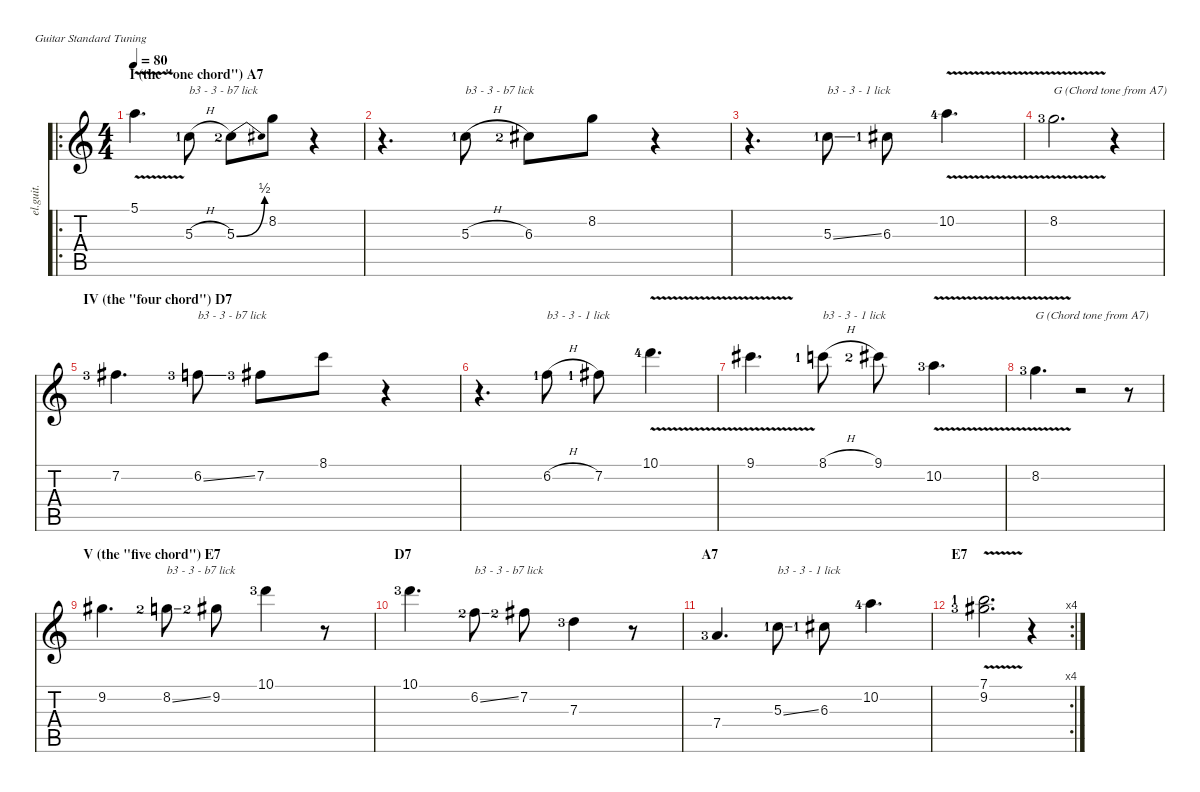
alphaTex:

\defaultSystemsLayout 4
\hideDynamics
\bracketExtendMode nobrackets
\track ("Lead" "el.guit.") {instrument electricguitarclean}
\staff {score tabs}
\tuning (E4 B3 G3 D3 A2 E2)
\ro
\ts (4 4)
\section ("" "I (the \"one chord\") A7")
\tempo 80
\clef g2
\ks c
5.1{v}.4{d dy mf instrument electricguitarclean} 5.3{h lf 2}.8{txt "b3 - 3 - b7 lick"} 5.3{be (bend 0 0 15 2) lf 3}.8 8.2.8 r.4 |
r.4{d} 5.3{h lf 2}.8{txt "b3 - 3 - b7 lick"} 6.3{lf 3 acc #}.8 8.2.8 r.4 |
r.4{d} 5.3{ss lf 2}.8{txt "b3 - 3 - 1 lick"} 6.3{lf 2 acc #}.8 10.2{v lf 5}.4{d} |
8.2{v lf 4}.2{d txt "G (Chord tone from A7)"} r.4 |
\section ("" "IV (the \"four chord\") D7")
7.2{lf 4 acc #}.4{d} 6.2{ss lf 4}.8{txt "b3 - 3 - b7 lick"} 7.2{lf 4 acc #}.8 8.1.8 r.4 |
r.4{d} 6.2{h lf 2}.8{txt "b3 - 3 - 1 lick"} 7.2{lf 2 acc #}.8 10.1{v lf 5}.4{d} |
9.1{v acc #}.4{d} 8.1{h lf 2}.8{txt "b3 - 3 - 1 lick"} 9.1{lf 3 acc #}.8 10.2{v lf 4}.4{d} |
8.2{v lf 4}.4{d txt "G (Chord tone from A7)"} r.2 r.8 |
\section ("" "V (the \"five chord\") E7")
9.2{acc #}.4{d} 8.2{ss lf 3}.8{txt "b3 - 3 - b7 lick"} 9.2{lf 3 acc #}.8 10.1{lf 4}.4 r.8 |
\section ("" "D7")
10.1{lf 4}.4{d} 6.2{ss lf 3}.8{txt "b3 - 3 - b7 lick"} 7.2{lf 3 acc #}.8 7.3{lf 4}.4 r.8 |
\section ("" "A7")
7.4{lf 4}.4{d beam Up} 5.3{ss lf 2}.8{txt "b3 - 3 - 1 lick" beam Down} 6.3{lf 2 acc #}.8{beam Down} 10.2{lf 5}.4{d beam Down} |
\rc 4
\section ("" "E7")
(7.1{lf 2} 9.2{v lf 4 acc #}).2{d beam Down} r.4{beam Down}
